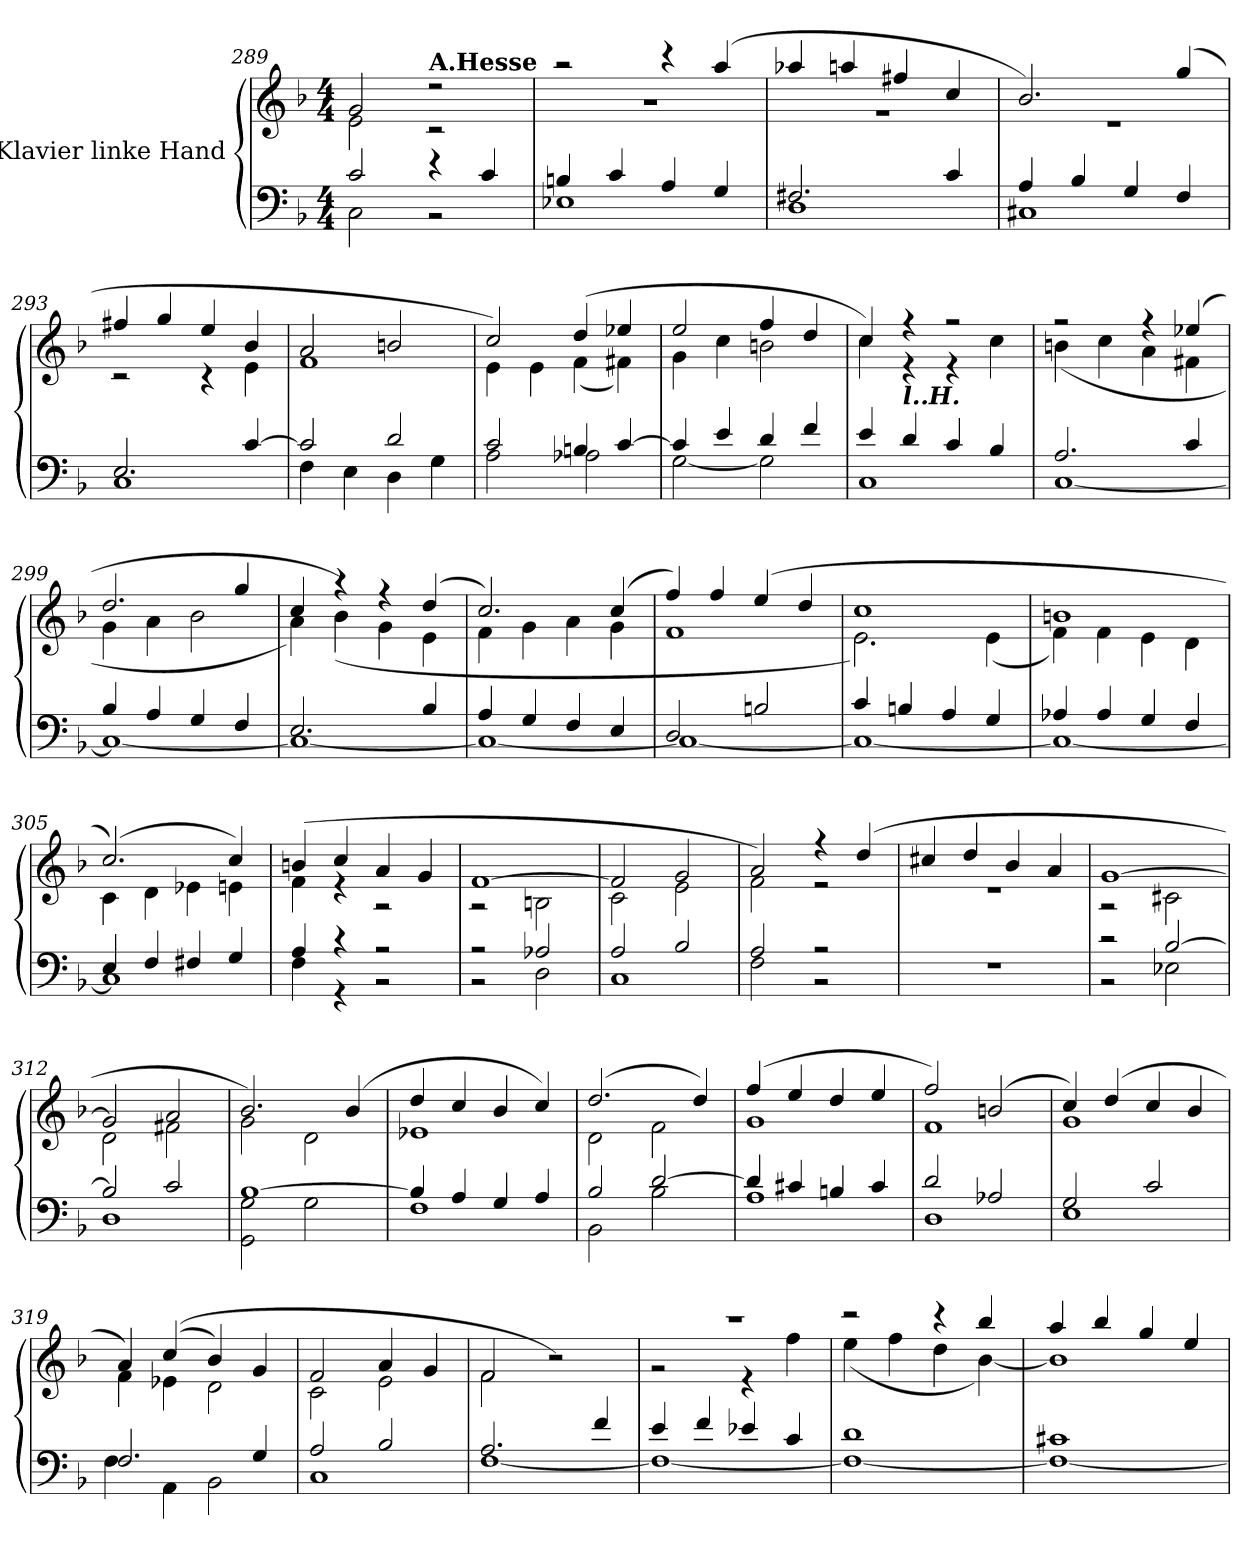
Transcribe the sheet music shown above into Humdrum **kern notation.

**kern	**kern
*part1	*part1
*staff2	*staff1
*I"Klavier linke Hand	*
!!LO:PB:g=z
*clefF4	*clefG2
*k[b-]	*k[b-]
*M4/4	*M4/4
=289	=289
*^	*^
2c/	2C\	2g/	2e\
!	!	!LO:TX:a:B:t=A.Hesse	!
4r	2r	2r	2r
4c/	.	.	.
!!LO:LB:g=z	!!
=290	=290	=290	=290
4Bn/	1E-X	2r	1r
4c/	.	.	.
4A/	.	4r	.
4G/	.	(4aa/	.
=291	=291	=291	=291
2.F#X/	1D	4aa-X/	1r
.	.	4aan/	.
.	.	4ff#X/	.
4c/	.	4cc/	.
=292	=292	=292	=292
4A/	1C#X	2.b-/)	1r
4B-/	.	.	.
4G/	.	.	.
4F/	.	(4gg/	.
=293	=293	=293	=293
2.E/	1C	4ff#X/	2r
.	.	4gg/	.
.	.	4ee/	4r
[4c/	.	4b-/	4e\
=294	=294	=294	=294
2c/]	4F\	2a/	1f
.	4E\	.	.
2d/	4D\	2bn/	.
.	4G\	.	.
=295	=295	=295	=295
2c/	2A\	2cc/)	4e\
.	.	.	4e\
4Bn/	2A-X\	(4dd/	(4f\
[4c/	.	4ee-X/	4f#X\)
!!LO:LB:g=z	!!
=296	=296	=296	=296
4c/]	[2G\	2ee/	4g\
4e/	.	.	4cc\
4d/	2G\]	4ff/	2bn\
4f/	.	4dd/	.
=297	=297	=297	=297
4e/	1C	4cc/)	4cc\
!LO:TX:a:Bi:t=l..H.	!	!	!
4d/	.	4r	4r
4c/	.	2r	4r
4B-/	.	.	4cc\
!!LO:LB:g=z	!!
=298	=298	=298	=298
2.A/	[1C	2r	(4bn\
.	.	.	4cc\
.	.	4r	4a\
4c/	.	(4ee-X/	4f#X\
=299	=299	=299	=299
4B-/	1C_	2.dd/	4g\
4A/	.	.	4a\
4G/	.	.	2b-\
4F/	.	4gg/	.
=300	=300	=300	=300
2.E/	1C_	4cc/	4a\)
.	.	4r)	(4b-\
.	.	4r	4g\
4B-/	.	(4dd/	4e\
=301	=301	=301	=301
4A/	1C_	2.cc/)	4f\
4G/	.	.	4g\
4F/	.	.	4a\
4E/	.	(4cc/	4g\
=302	=302	=302	=302
2D/	1C_	4ff/)	1f
.	.	4ff/	.
2Bn/	.	(4ee/	.
.	.	4dd/	.
=303	=303	=303	=303
4c/	1C_	1cc	2.e\)
4Bn/	.	.	.
4A/	.	.	.
4G/	.	.	(4e\
!!LO:LB:g=z	!!
=304	=304	=304	=304
4A-X/	1C_	1bn	4f\)
4A-/	.	.	4f\
4G/	.	.	4e\
4F/	.	.	4d\
=305	=305	=305	=305
4E/	1C]	(2.cc/)	4c\
4F/	.	.	4d\
4F#X/	.	.	4e-X\
4G/	.	4cc/)	4en\
!!LO:LB:g=z	!!
=306	=306	=306	=306
4A/	4F\	(4bn/	4f\
4r	4r	4cc/	4r
2r	2r	4a/	2r
.	.	4g/	.
=307	=307	=307	=307
2r	2r	[1f	2r
2A-X/	2D\	.	2Bn\
=308	=308	=308	=308
2A/	1C	2f/]	2c\
2B-/	.	2g/	2e\
=309	=309	=309	=309
2A/	2F\	2a/)	2f\
2r	2r	4r	2r
.	.	(4dd/	.
*v	*v	*	*
=310	=310	=310
1r	4cc#X/	1r
.	4dd/	.
.	4b-/	.
.	4a/	.
=311	=311	=311
*^	*	*
2r	2r	[1g	2r
[2B-/	2E-X\	.	2c#X\
=312	=312	=312	=312
2B-/]	1D	2g/]	2d\
2c/	.	2a/	2f#X\
!!LO:PB:g=z	!!
=313	=313	=313	=313
[1B-	2GG\ 2G\	2.b-/)	2g\
.	2G\	.	2d\
.	.	(4b-/	.
!!LO:PB:g=z	!!
=314	=314	=314	=314
4B-/]	1F	4dd/	1e-X
4A/	.	4cc/	.
4G/	.	4b-/	.
4A/	.	4cc/)	.
!!LO:LB:g=z	!!
=315	=315	=315	=315
2B-/	2BB-\	(2.dd/	2d\
[2d/	2B-\	.	2f\
.	.	4dd/)	.
=316	=316	=316	=316
4d/]	1A	(4ff/	1g
4c#X/	.	4ee/	.
4Bn/	.	4dd/	.
4c#/	.	4ee/	.
=317	=317	=317	=317
2d/	1D	2ff/)	1f
2A-X/	.	(2bn/	.
=318	=318	=318	=318
2G/	1E	4cc/)	1g
.	.	(4dd/	.
2c/	.	4cc/	.
.	.	4b-/	.
=319	=319	=319	=319
2.F/	4F\	4a/)	4f\
.	4AA\	((4cc/	4e-X\
.	2BB-\	4b-/)	2d\
4G/	.	4g/	.
=320	=320	=320	=320
2A/	1C	2f/	2c\
2B-/	.	4a/	2e\
.	.	4g/	.
=321	=321	=321	=321
2.A/	[1F	2f/	2f\
.	.	2r)	2ryy
4f/	.	.	.
!!LO:LB:g=z	!!
=322	=322	=322	=322
4e/	1F_	1r	2r
4f/	.	.	.
4e-X/	.	.	4r
4c/	.	.	4ff\
!!LO:LB:g=z	!!
=323	=323	=323	=323
1d	1F_	2r	(4ee\
.	.	.	4ff\
.	.	4r	4dd\
.	.	4bb-/	[4b-\)
!!LO:LB:g=z	!!
=324	=324	=324	=324
1c#X	1F_	4aa/	1b-]
.	.	4bb-/	.
.	.	4gg/	.
.	.	4ee/	.
*v	*v	*	*
*	*v	*v
=	=
*-	*-
